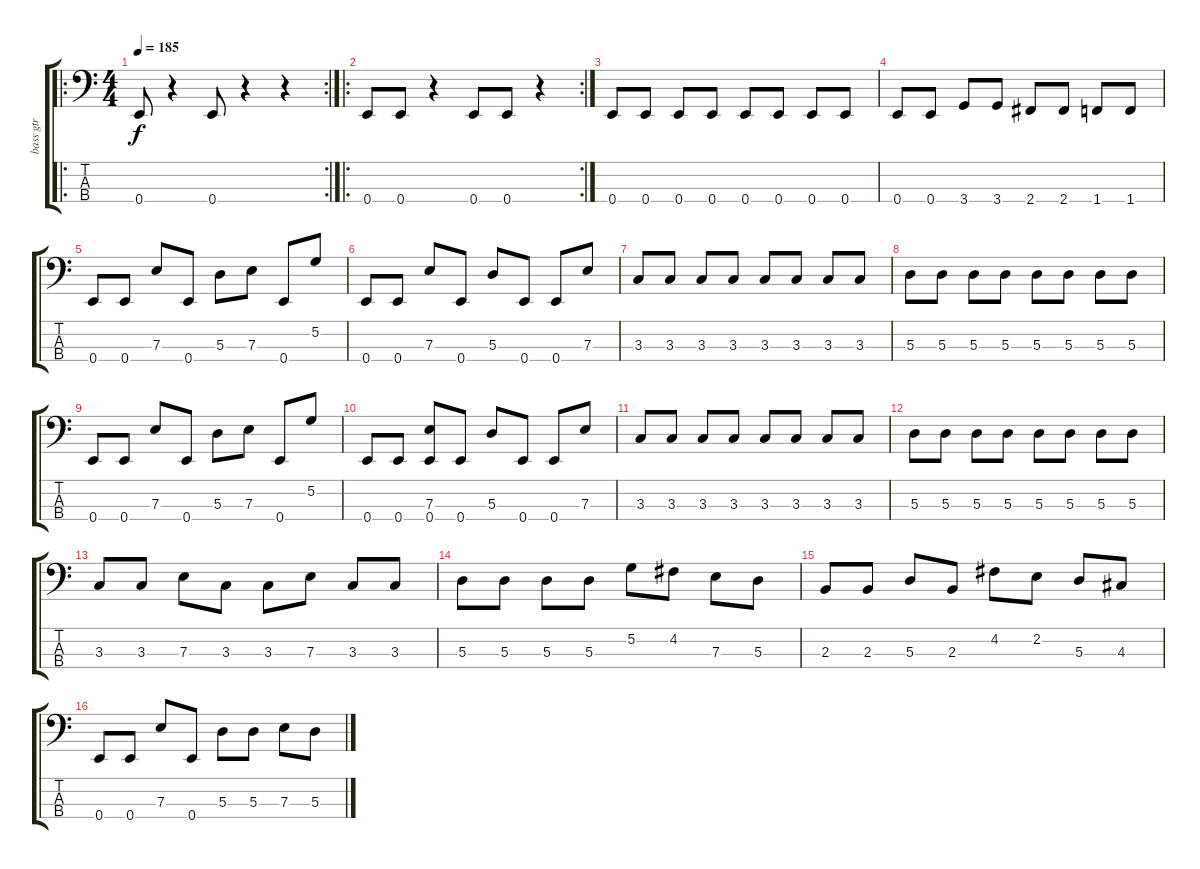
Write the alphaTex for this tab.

\track ("bass gtr" "bass gtr") {instrument electricbasspick}
\staff {score tabs}
\tuning (G2 D2 A1 E1) {hide}
\ro
\rc 2
\ts (4 4)
\tempo 185
\clef f4
\ks c
0.4.8{dy f instrument electricbasspick} r.4 0.4.8 r.4 r.4 |
\ro
\rc 2
0.4.8 0.4.8 r.4 0.4.8 0.4.8 r.4 |
0.4.8 0.4.8 0.4.8 0.4.8 0.4.8 0.4.8 0.4.8 0.4.8 |
0.4.8 0.4.8 3.4.8 3.4.8 2.4.8 2.4.8 1.4.8 1.4.8 |
0.4.8 0.4.8 7.3.8 0.4.8 5.3.8 7.3.8 0.4.8 5.2.8 |
0.4.8 0.4.8 7.3.8 0.4.8 5.3.8 0.4.8 0.4.8 7.3.8 |
3.3.8 3.3.8 3.3.8 3.3.8 3.3.8 3.3.8 3.3.8 3.3.8 |
5.3.8 5.3.8 5.3.8 5.3.8 5.3.8 5.3.8 5.3.8 5.3.8 |
0.4.8 0.4.8 7.3.8 0.4.8 5.3.8 7.3.8 0.4.8 5.2.8 |
0.4.8 0.4.8 (7.3 0.4).8 0.4.8 5.3.8 0.4.8 0.4.8 7.3.8 |
3.3.8 3.3.8 3.3.8 3.3.8 3.3.8 3.3.8 3.3.8 3.3.8 |
5.3.8 5.3.8 5.3.8 5.3.8 5.3.8 5.3.8 5.3.8 5.3.8 |
3.3.8 3.3.8 7.3.8 3.3.8 3.3.8 7.3.8 3.3.8 3.3.8 |
5.3.8 5.3.8 5.3.8 5.3.8 5.2.8 4.2.8 7.3.8 5.3.8 |
2.3.8 2.3.8 5.3.8 2.3.8 4.2.8 2.2.8 5.3.8 4.3.8 |
0.4.8 0.4.8 7.3.8 0.4.8 5.3.8 5.3.8 7.3.8 5.3.8
